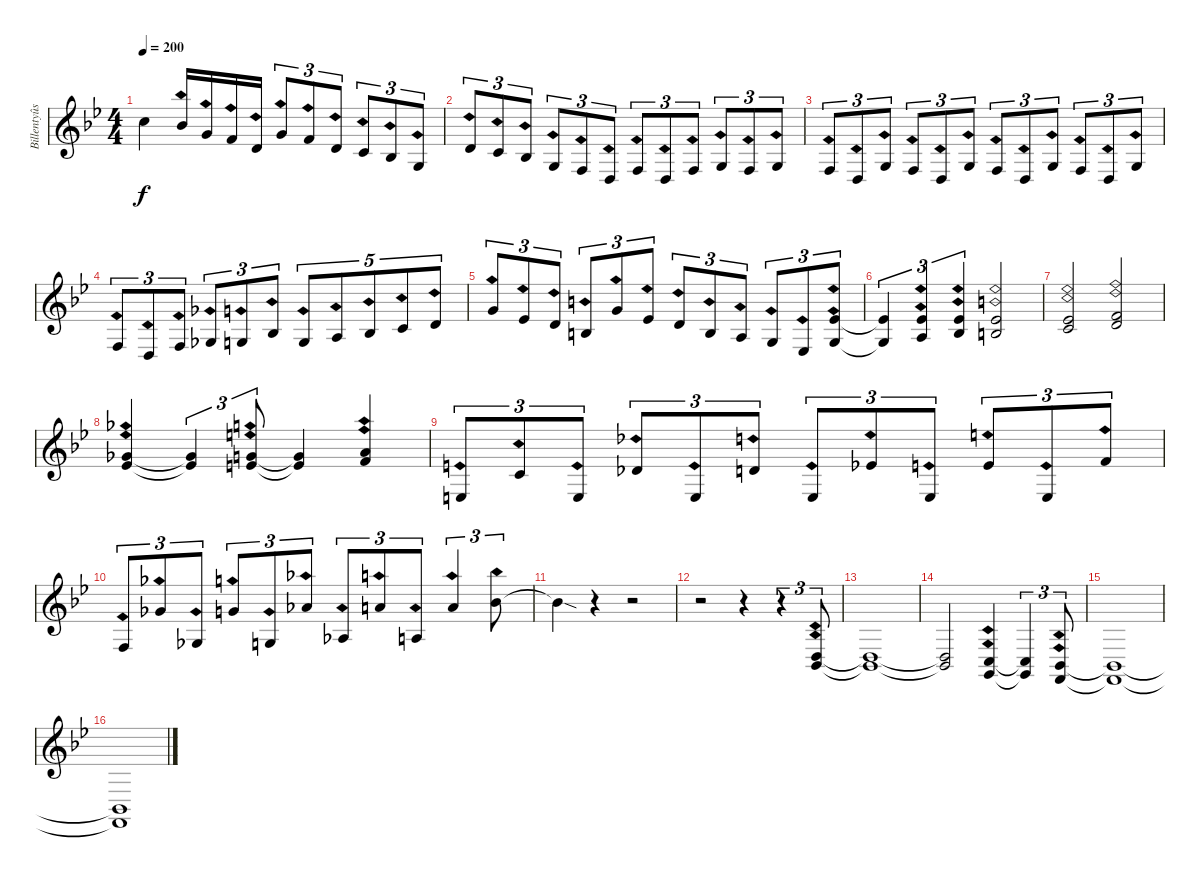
\track ("Billentyûs (Jon Lord)" "Billentyûs") {instrument percussiveorgan}
\staff {score}
\tuning (E4 B3 G3 D3 A2 E2 B1) {hide}
\ts (4 4)
\tempo 200
\clef g2
\ks bb
27.5{t}.4{dy f} 6.1{ph 12}.16 3.1{ph 12}.16 1.1{ph 12}.16 3.2{ph 12}.16 3.1{ph 12}.8{tu (3 2)} 1.1{ph 12}.8{tu (3 2)} 3.2{ph 12}.8{tu (3 2)} 1.2{ph 12}.8{tu (3 2)} 3.3{ph 12}.8{tu (3 2)} 0.3{ph 12}.8{tu (3 2)} |
3.2{ph 12}.8{tu (3 2)} 1.2{ph 12}.8{tu (3 2)} 3.3{ph 12}.8{tu (3 2)} 0.3{ph 12}.8{tu (3 2)} 3.4{ph 12}.8{tu (3 2)} 0.4{ph 12}.8{tu (3 2)} 3.4{ph 12}.8{tu (3 2)} 0.4{ph 12}.8{tu (3 2)} 3.4{ph 12}.8{tu (3 2)} 0.3{ph 12}.8{tu (3 2)} 3.4{ph 12}.8{tu (3 2)} 0.3{ph 12}.8{tu (3 2)} |
3.4{ph 12}.8{tu (3 2)} 0.4{ph 12}.8{tu (3 2)} 0.3{ph 12}.8{tu (3 2)} 3.4{ph 12}.8{tu (3 2)} 0.4{ph 12}.8{tu (3 2)} 0.3{ph 12}.8{tu (3 2)} 3.4{ph 12}.8{tu (3 2)} 0.4{ph 12}.8{tu (3 2)} 0.3{ph 12}.8{tu (3 2)} 3.4{ph 12}.8{tu (3 2)} 0.4{ph 12}.8{tu (3 2)} 0.3{ph 12}.8{tu (3 2)} |
3.4{ph 12}.8{tu (3 2)} 0.4{ph 12}.8{tu (3 2)} 3.4{ph 12}.8{tu (3 2)} 4.4{ph 12}.8{tu (3 2)} 0.3{ph 12}.8{tu (3 2)} 3.3{ph 12}.8{tu (3 2)} 0.3{ph 12}.8{tu (5 4)} 2.3{ph 12}.8{tu (5 4)} 3.3{ph 12}.8{tu (5 4) beam merge} 1.2{ph 12}.8{tu (5 4)} 3.2{ph 12}.8{tu (5 4)} |
3.1{ph 12}.8{tu (3 2)} 4.2{ph 12}.8{tu (3 2)} 3.2{ph 12}.8{tu (3 2)} 0.2{ph 12}.8{tu (3 2)} 3.1{ph 12}.8{tu (3 2)} 4.2{ph 12}.8{tu (3 2)} 3.2{ph 12}.8{tu (3 2)} 0.2{ph 12}.8{tu (3 2)} 2.3{ph 12}.8{tu (3 2)} 0.3{ph 12}.8{tu (3 2)} 1.4{ph 12}.8{tu (3 2)} (4.2{ph 12} 0.3{ph 12}).8{tu (3 2)} |
(4.2{t} 0.3{t}).4{tu (3 2)} (4.2{ph 12} 2.3{ph 12}).4{tu (3 2)} (4.2{ph 12} 3.3{ph 12}).4{tu (3 2)} (4.2{ph 12} 4.3{ph 12}).2 |
(4.2{ph 12} 5.3{ph 12}).2 (1.1{ph 12} 3.2{ph 12}).2 |
(2.1{ph 12} 4.2{ph 12}).4 (2.1{t} 4.2{t}).4{tu (3 2)} (3.1{ph 12} 5.2{ph 12}).8{tu (3 2)} (3.1{t} 5.2{t}).4 (5.1{ph 12} 6.2{ph 12}).4 |
2.4{ph 12}.8{tu (3 2)} 1.2{ph 12}.8{tu (3 2)} 2.4{ph 12}.8{tu (3 2)} 2.2{ph 12}.8{tu (3 2)} 2.4{ph 12}.8{tu (3 2)} 3.2{ph 12}.8{tu (3 2)} 2.4{ph 12}.8{tu (3 2)} 4.2{ph 12}.8{tu (3 2)} 2.4{ph 12}.8{tu (3 2)} 0.1{ph 12}.8{tu (3 2)} 2.4{ph 12}.8{tu (3 2)} 1.1{ph 12}.8{tu (3 2)} |
3.4{ph 12}.8{tu (3 2)} 2.1{ph 12}.8{tu (3 2)} 4.4{ph 12}.8{tu (3 2)} 3.1{ph 12}.8{tu (3 2)} 0.3{ph 12}.8{tu (3 2)} 4.1{ph 12}.8{tu (3 2)} 1.3{ph 12}.8{tu (3 2)} 5.1{ph 12}.8{tu (3 2)} 2.3{ph 12}.8{tu (3 2)} 5.1{ph 12}.4{tu (3 2)} 6.1{ph 12}.8{tu (3 2)} |
6.1{sod t}.4 r.4{volume 9} r.2 |
r.2 r.4 r.4{tu (3 2)} (0.4{ph 12} 1.5{ph 12}).8{tu (3 2)} |
(0.4{t} 1.5{t}).1 |
(0.4{t} 1.5{t}).2 (3.5{ph 12} 3.6{ph 12}).4 (3.5{t} 3.6{t}).4{tu (3 2)} (1.5{ph 12} 1.6{ph 12}).8{tu (3 2)} |
(1.5{t} 1.6{t}).1 |
(1.5{t} 1.6{t}).1
